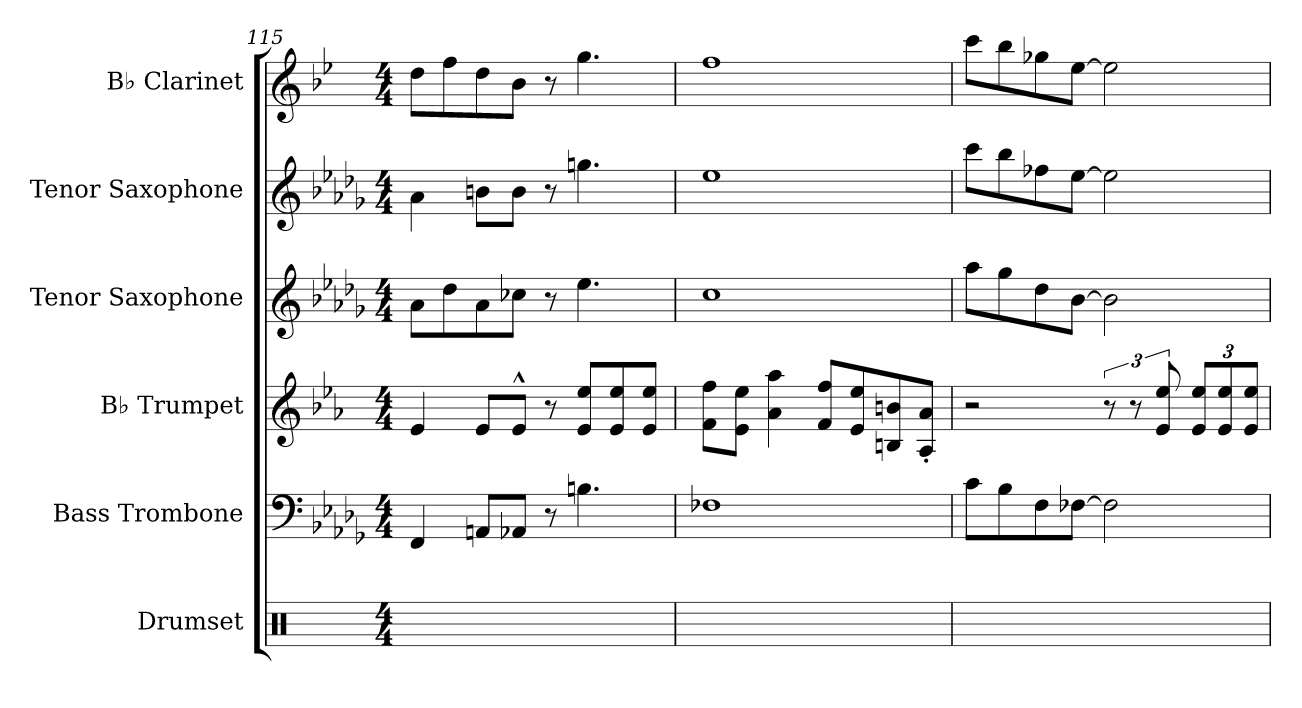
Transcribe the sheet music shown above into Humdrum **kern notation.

**kern	**kern	**kern	**kern	**kern	**kern
*part6	*part5	*part4	*part3	*part2	*part1
*staff6	*staff5	*staff4	*staff3	*staff2	*staff1
*I"Drumset	*I"Bass Trombone	*I"B♭ Trumpet	*I"Tenor Saxophone	*I"Tenor Saxophone	*I"B♭ Clarinet
*I'D. Set	*I'B. Tbn.	*I'B♭ Tpt.	*I'T. Sax.	*I'T. Sax.	*I'B♭ Cl.
*clefX	*clefF4	*clefG2	*clefG2	*clefG2	*clefG2
*	*	*ITrd1c2	*ITrd8c14	*ITrd8c14	*ITrd5c9
*k[]	*k[b-e-a-d-g-]	*k[b-e-a-d-g-]	*k[b-e-a-d-g-]	*k[b-e-a-d-g-]	*k[b-e-a-d-g-]
*M4/4	*M4/4	*M4/4	*M4/4	*M4/4	*M4/4
=115	=115	=115	=115	=115	=115
4R	4FF/	4d-/	8A-\L	4A-\	8f\L
.	.	.	8d-\	.	8a-\
4R	8AAn/L	8d-/L	8A-\	8Bn\L	8f\
.	8AA-X/J	8d-^^/J	8c-X\J	8B\J	8d-\J
4R	8r	8r	8r	8r	8r
.	4.Bn\	8d-/ 8dd-/L	4.e-\	4.gn\	4.b-\
4R	.	8d-/ 8dd-/	.	.	.
.	.	8d-/ 8dd-/J	.	.	.
!!LO:PB:g=z
=116	=116	=116	=116	=116	=116
4R	1F-X	8e-\ 8ee-\L	1c	1e-	1a-
.	.	8d-\ 8dd-\J	.	.	.
4R	.	4g-\ 4gg-\	.	.	.
4R	.	8e-/ 8ee-/L	.	.	.
.	.	8d-/ 8dd-/	.	.	.
4R	.	8An/ 8an/	.	.	.
.	.	8G-/' 8g-/'J	.	.	.
=117	=117	=117	=117	=117	=117
4R	8c\L	2r	8a-\L	8cc\L	8ee-\L
.	8B-\	.	8g-\	8b-\	8dd-\
4R	8F\	.	8d-\	8f-X\	8b--X\
.	[8F-X\J	.	[8B-\J	[8e-\J	[8g-\J
4R	2F-\]	12r	2B-\]	2e-\]	2g-\]
.	.	12r	.	.	.
.	.	12d-/ 12dd-/	.	.	.
*	*	*Xbrackettup	*	*	*
4R	.	12d-/ 12dd-/L	.	.	.
.	.	12d-/ 12dd-/	.	.	.
.	.	12d-/ 12dd-/J	.	.	.
=	=	=	=	=	=
*-	*-	*-	*-	*-	*-
